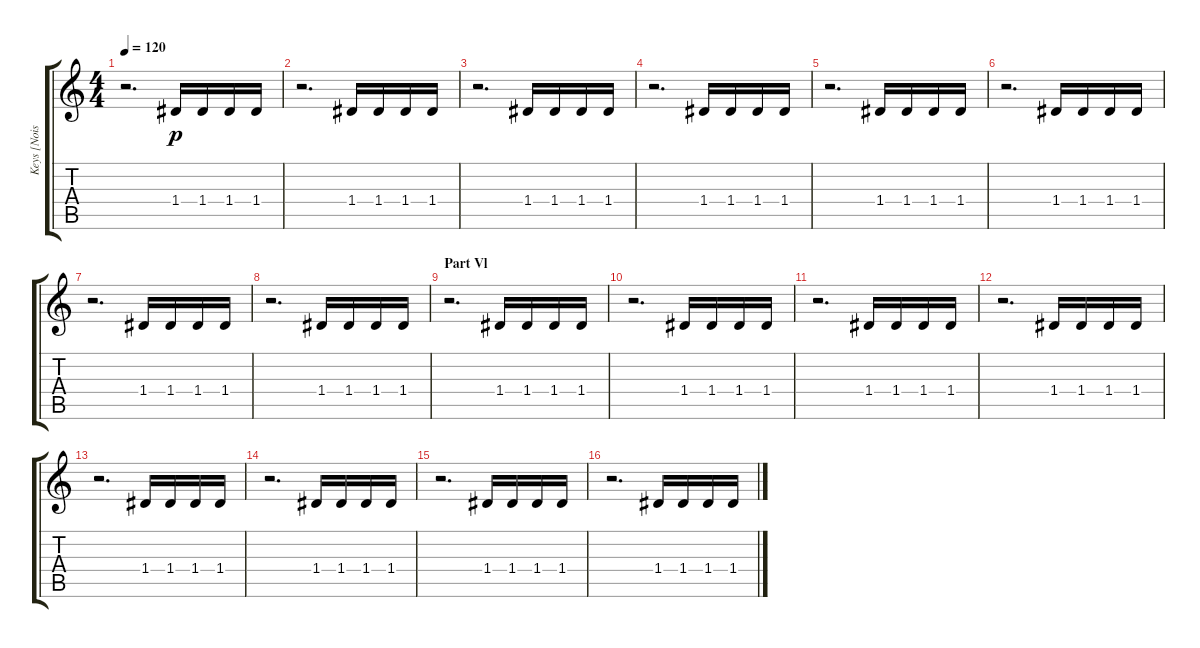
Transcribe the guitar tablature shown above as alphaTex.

\track ("Keys [Noise]" "Keys [Nois") {instrument acousticguitarnylon}
\staff {score tabs}
\tuning (E4 B3 G3 D3 A2 E2) {hide}
\ts (4 4)
\tempo 120
\clef g2
\ks c
r.2{d dy p} 1.4.16 1.4.16 1.4.16 1.4.16 |
r.2{d} 1.4.16 1.4.16 1.4.16 1.4.16 |
r.2{d} 1.4.16 1.4.16 1.4.16 1.4.16 |
r.2{d} 1.4.16 1.4.16 1.4.16 1.4.16 |
r.2{d} 1.4.16 1.4.16 1.4.16 1.4.16 |
r.2{d} 1.4.16 1.4.16 1.4.16 1.4.16 |
r.2{d} 1.4.16 1.4.16 1.4.16 1.4.16 |
r.2{d} 1.4.16 1.4.16 1.4.16 1.4.16 |
\section ("" "Part Vl")
r.2{d} 1.4.16 1.4.16 1.4.16 1.4.16 |
r.2{d} 1.4.16 1.4.16 1.4.16 1.4.16 |
r.2{d} 1.4.16 1.4.16 1.4.16 1.4.16 |
r.2{d} 1.4.16 1.4.16 1.4.16 1.4.16 |
r.2{d} 1.4.16 1.4.16 1.4.16 1.4.16 |
r.2{d} 1.4.16 1.4.16 1.4.16 1.4.16 |
r.2{d} 1.4.16 1.4.16 1.4.16 1.4.16 |
r.2{d} 1.4.16 1.4.16 1.4.16 1.4.16
